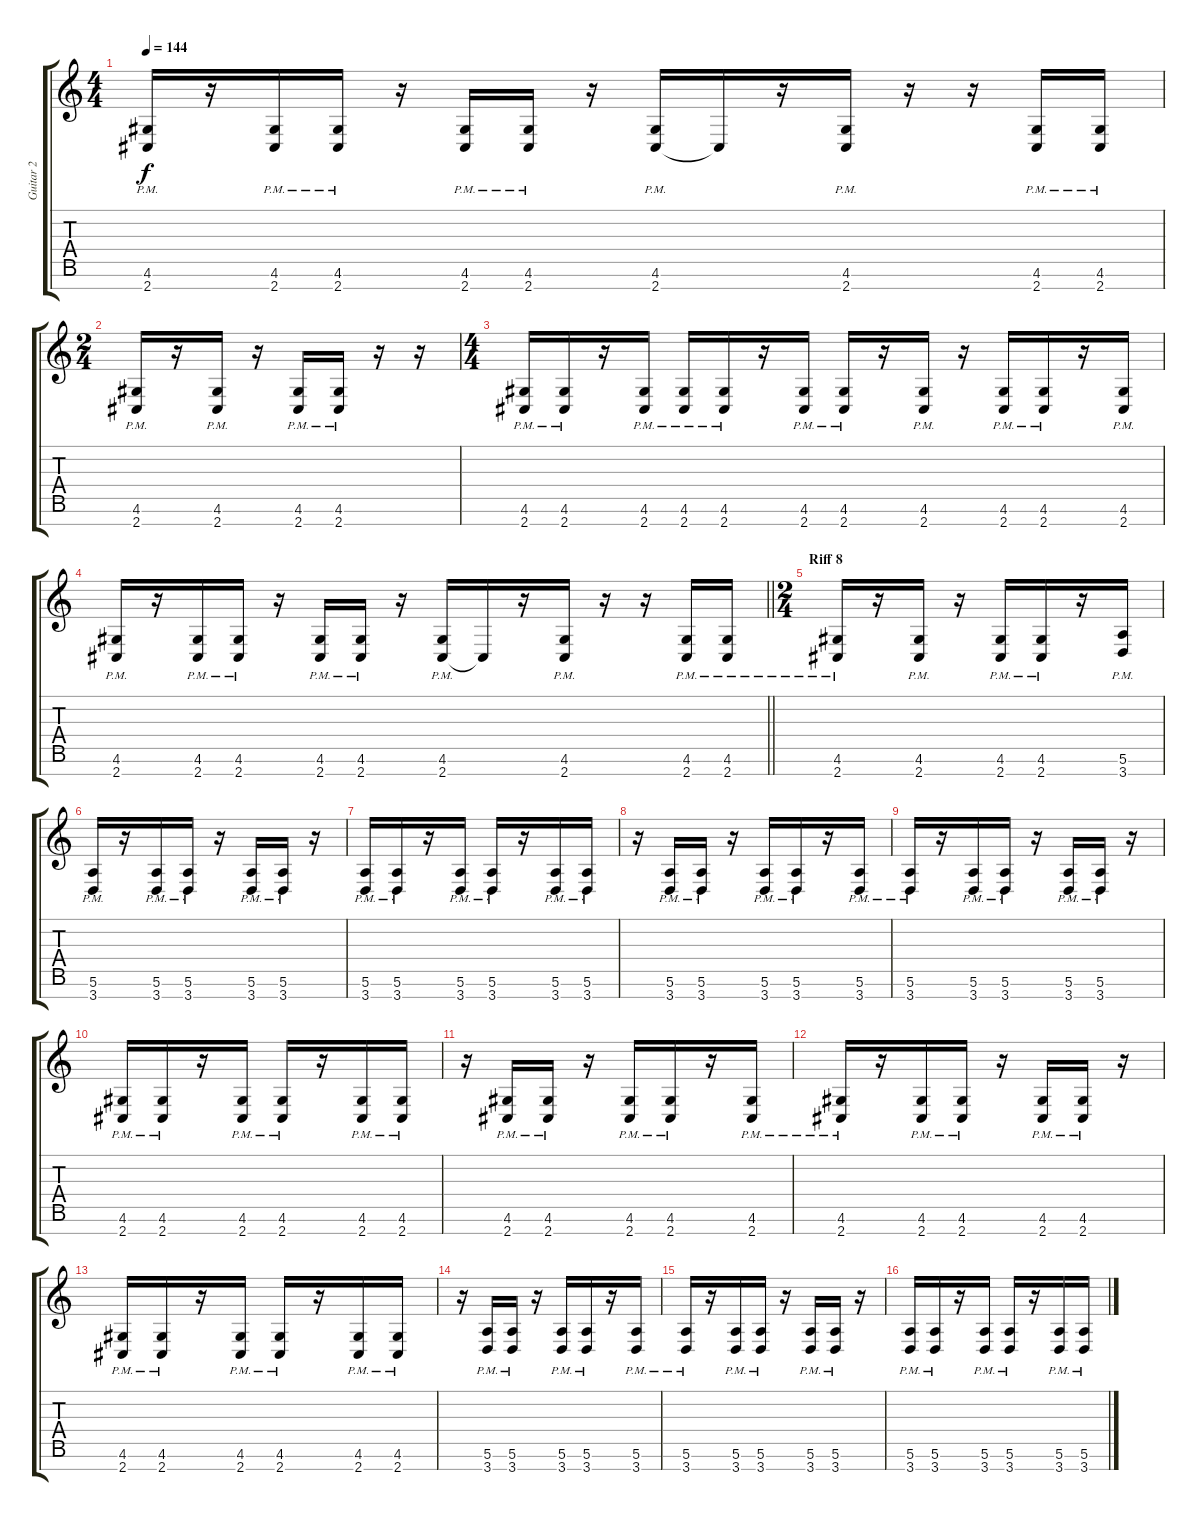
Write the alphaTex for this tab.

\track ("Guitar 2" "Guitar 2") {instrument distortionguitar}
\staff {score tabs}
\tuning (E4 B3 G3 D3 A2 E2 B1) {hide}
\ts (4 4)
\tempo 144
\clef g2
\ks c
(4.6{pm} 2.7{pm}).16{dy f} r.16 (4.6{pm} 2.7{pm}).16 (4.6{pm} 2.7{pm}).16 r.16 (4.6{pm} 2.7{pm}).16 (4.6{pm} 2.7{pm}).16 r.16 (4.6{pm} 2.7{pm}).16 2.7{t}.16 r.16 (4.6{pm} 2.7{pm}).16 r.16 r.16 (4.6{pm} 2.7{pm}).16 (4.6{pm} 2.7{pm}).16 |
\ts (2 4)
(4.6{pm} 2.7{pm}).16 r.16 (4.6{pm} 2.7{pm}).16 r.16 (4.6{pm} 2.7{pm}).16 (4.6{pm} 2.7{pm}).16 r.16 r.16 |
\ts (4 4)
(4.6{pm} 2.7{pm}).16 (4.6{pm} 2.7{pm}).16 r.16 (4.6{pm} 2.7{pm}).16 (4.6{pm} 2.7{pm}).16 (4.6{pm} 2.7{pm}).16 r.16 (4.6{pm} 2.7{pm}).16 (4.6{pm} 2.7{pm}).16 r.16 (4.6{pm} 2.7{pm}).16 r.16 (4.6{pm} 2.7{pm}).16 (4.6{pm} 2.7{pm}).16 r.16 (4.6{pm} 2.7{pm}).16 |
\barLineRight lightlight
(4.6{pm} 2.7{pm}).16 r.16 (4.6{pm} 2.7{pm}).16 (4.6{pm} 2.7{pm}).16 r.16 (4.6{pm} 2.7{pm}).16 (4.6{pm} 2.7{pm}).16 r.16 (4.6{pm} 2.7{pm}).16 2.7{t}.16 r.16 (4.6{pm} 2.7{pm}).16 r.16 r.16 (4.6{pm} 2.7{pm}).16 (4.6{pm} 2.7{pm}).16 |
\ts (2 4)
\section ("" "Riff 8")
(4.6{pm} 2.7{pm}).16 r.16 (4.6{pm} 2.7{pm}).16 r.16 (4.6{pm} 2.7{pm}).16 (4.6{pm} 2.7{pm}).16 r.16 (5.6{pm} 3.7{pm}).16 |
(5.6{pm} 3.7{pm}).16 r.16 (5.6{pm} 3.7{pm}).16 (5.6{pm} 3.7{pm}).16 r.16 (5.6{pm} 3.7{pm}).16 (5.6{pm} 3.7{pm}).16 r.16 |
(5.6{pm} 3.7{pm}).16 (5.6{pm} 3.7{pm}).16 r.16 (5.6{pm} 3.7{pm}).16 (5.6{pm} 3.7{pm}).16 r.16 (5.6{pm} 3.7{pm}).16 (5.6{pm} 3.7{pm}).16 |
r.16 (5.6{pm} 3.7{pm}).16 (5.6{pm} 3.7{pm}).16 r.16 (5.6{pm} 3.7{pm}).16 (5.6{pm} 3.7{pm}).16 r.16 (5.6{pm} 3.7{pm}).16 |
(5.6{pm} 3.7{pm}).16 r.16 (5.6{pm} 3.7{pm}).16 (5.6{pm} 3.7{pm}).16 r.16 (5.6{pm} 3.7{pm}).16 (5.6{pm} 3.7{pm}).16 r.16 |
(4.6{pm} 2.7{pm}).16 (4.6{pm} 2.7{pm}).16 r.16 (4.6{pm} 2.7{pm}).16 (4.6{pm} 2.7{pm}).16 r.16 (4.6{pm} 2.7{pm}).16 (4.6{pm} 2.7{pm}).16 |
r.16 (4.6{pm} 2.7{pm}).16 (4.6{pm} 2.7{pm}).16 r.16 (4.6{pm} 2.7{pm}).16 (4.6{pm} 2.7{pm}).16 r.16 (4.6{pm} 2.7{pm}).16 |
(4.6{pm} 2.7{pm}).16 r.16 (4.6{pm} 2.7{pm}).16 (4.6{pm} 2.7{pm}).16 r.16 (4.6{pm} 2.7{pm}).16 (4.6{pm} 2.7{pm}).16 r.16 |
(4.6{pm} 2.7{pm}).16 (4.6{pm} 2.7{pm}).16 r.16 (4.6{pm} 2.7{pm}).16 (4.6{pm} 2.7{pm}).16 r.16 (4.6{pm} 2.7{pm}).16 (4.6{pm} 2.7{pm}).16 |
r.16 (5.6{pm} 3.7{pm}).16 (5.6{pm} 3.7{pm}).16 r.16 (5.6{pm} 3.7{pm}).16 (5.6{pm} 3.7{pm}).16 r.16 (5.6{pm} 3.7{pm}).16 |
(5.6{pm} 3.7{pm}).16 r.16 (5.6{pm} 3.7{pm}).16 (5.6{pm} 3.7{pm}).16 r.16 (5.6{pm} 3.7{pm}).16 (5.6{pm} 3.7{pm}).16 r.16 |
(5.6{pm} 3.7{pm}).16 (5.6{pm} 3.7{pm}).16 r.16 (5.6{pm} 3.7{pm}).16 (5.6{pm} 3.7{pm}).16 r.16 (5.6{pm} 3.7{pm}).16 (5.6{pm} 3.7{pm}).16
